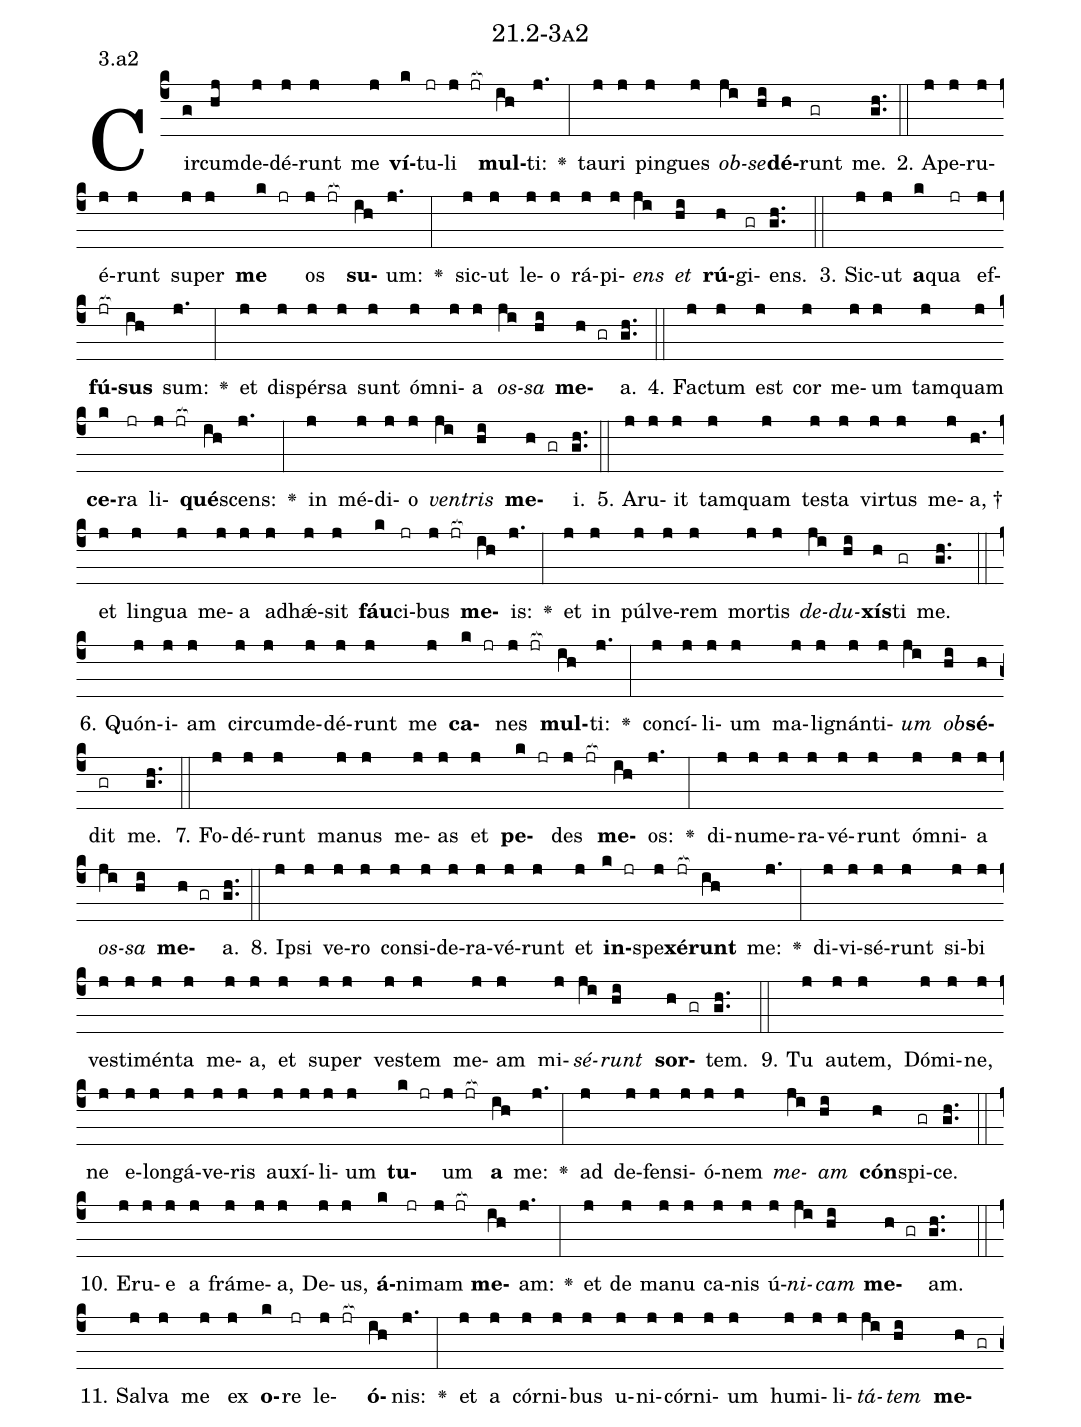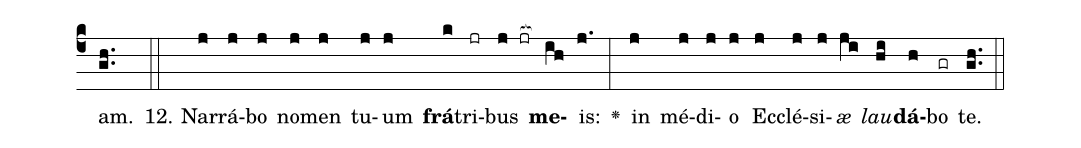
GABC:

name: 21.2-3a2;
annotation: 3.a2;
%%
(c4)Cir(g)cum(hj)de(j)dé(j)runt(j) me(j) <b>ví</b>(k)tu(jr)li(j jr[ocb:1{]) <b>mul</b>(ih[ocb:0}])ti:(j.) <v>\greheightstar</v>(:) tau(j)ri(j) pin(j)gues(j) <i>ob</i>(ji)<i>se</i>(hi)<b>dé</b>(h)runt(gr) me.(gh..) (::)
2. A(j)pe(j)ru(j)é(j)runt(j) su(j)per(j) <b>me</b>(k jr) os(j jr[ocb:1{]) <b>su</b>(ih[ocb:0}])um:(j.) <v>\greheightstar</v>(:) sic(j)ut(j) le(j)o(j) rá(j)pi(j)<i>ens</i>(ji) <i>et</i>(hi) <b>rú</b>(h)gi(gr)ens.(gh..) (::)
3. Sic(j)ut(j) <b>a</b>(k)qua(jr) ef(j)<b>fú</b>(jr[ocb:1{])<b>sus</b>(ih[ocb:0}]) sum:(j.) <v>\greheightstar</v>(:) et(j) di(j)spér(j)sa(j) sunt(j) óm(j)ni(j)a(j) <i>os</i>(ji)<i>sa</i>(hi) <b>me</b>(h gr)a.(gh..) (::)
4. Fac(j)tum(j) est(j) cor(j) me(j)um(j) tam(j)quam(j) <b>ce</b>(k)ra(jr) li(j jr[ocb:1{])<b>qué</b>(ih[ocb:0}])scens:(j.) <v>\greheightstar</v>(:) in(j) mé(j)di(j)o(j) <i>ven</i>(ji)<i>tris</i>(hi) <b>me</b>(h gr)i.(gh..) (::)
5. A(j)ru(j)it(j) tam(j)quam(j) tes(j)ta(j) vir(j)tus(j) me(j)a, †(h.) et(j) lin(j)gua(j) me(j)a(j) ad(j)hǽ(j)sit(j) <b>fáu</b>(k)ci(jr)bus(j jr[ocb:1{]) <b>me</b>(ih[ocb:0}])is:(j.) <v>\greheightstar</v>(:) et(j) in(j) púl(j)ve(j)rem(j) mor(j)tis(j) <i>de</i>(ji)<i>du</i>(hi)<b>xís</b>(h)ti(gr) me.(gh..) (::)
6. Quón(j)i(j)am(j) cir(j)cum(j)de(j)dé(j)runt(j) me(j) <b>ca</b>(k jr)nes(j jr[ocb:1{]) <b>mul</b>(ih[ocb:0}])ti:(j.) <v>\greheightstar</v>(:) con(j)cí(j)li(j)um(j) ma(j)li(j)gnán(j)ti(j)<i>um</i>(ji) <i>ob</i>(hi)<b>sé</b>(h)dit(gr) me.(gh..) (::)
7. Fo(j)dé(j)runt(j) ma(j)nus(j) me(j)as(j) et(j) <b>pe</b>(k jr)des(j jr[ocb:1{]) <b>me</b>(ih[ocb:0}])os:(j.) <v>\greheightstar</v>(:) di(j)nu(j)me(j)ra(j)vé(j)runt(j) óm(j)ni(j)a(j) <i>os</i>(ji)<i>sa</i>(hi) <b>me</b>(h gr)a.(gh..) (::)
8. Ip(j)si(j) ve(j)ro(j) con(j)si(j)de(j)ra(j)vé(j)runt(j) et(j) <b>in</b>(k jr)spe(j)<b>xé</b>(jr[ocb:1{])<b>runt</b>(ih[ocb:0}]) me:(j.) <v>\greheightstar</v>(:) di(j)vi(j)sé(j)runt(j) si(j)bi(j) ves(j)ti(j)mén(j)ta(j) me(j)a,(j) et(j) su(j)per(j) ves(j)tem(j) me(j)am(j) mi(j)<i>sé</i>(ji)<i>runt</i>(hi) <b>sor</b>(h gr)tem.(gh..) (::)
9. Tu(j) au(j)tem,(j) Dó(j)mi(j)ne,(j) ne(j) e(j)lon(j)gá(j)ve(j)ris(j) au(j)xí(j)li(j)um(j) <b>tu</b>(k jr)um(j jr[ocb:1{]) <b>a</b>(ih[ocb:0}]) me:(j.) <v>\greheightstar</v>(:) ad(j) de(j)fen(j)si(j)ó(j)nem(j) <i>me</i>(ji)<i>am</i>(hi) <b>cón</b>(h)spi(gr)ce.(gh..) (::)
10. E(j)ru(j)e(j) a(j) frá(j)me(j)a,(j) De(j)us,(j) <b>á</b>(k)ni(jr)mam(j jr[ocb:1{]) <b>me</b>(ih[ocb:0}])am:(j.) <v>\greheightstar</v>(:) et(j) de(j) ma(j)nu(j) ca(j)nis(j) ú(j)<i>ni</i>(ji)<i>cam</i>(hi) <b>me</b>(h gr)am.(gh..) (::)
11. Sal(j)va(j) me(j) ex(j) <b>o</b>(k)re(jr) le(j jr[ocb:1{])<b>ó</b>(ih[ocb:0}])nis:(j.) <v>\greheightstar</v>(:) et(j) a(j) cór(j)ni(j)bus(j) u(j)ni(j)cór(j)ni(j)um(j) hu(j)mi(j)li(j)<i>tá</i>(ji)<i>tem</i>(hi) <b>me</b>(h gr)am.(gh..) (::)
12. Nar(j)rá(j)bo(j) no(j)men(j) tu(j)um(j) <b>frá</b>(k)tri(jr)bus(j jr[ocb:1{]) <b>me</b>(ih[ocb:0}])is:(j.) <v>\greheightstar</v>(:) in(j) mé(j)di(j)o(j) Ec(j)clé(j)si(j)<i>æ</i>(ji) <i>lau</i>(hi)<b>dá</b>(h)bo(gr) te.(gh..) (::)
